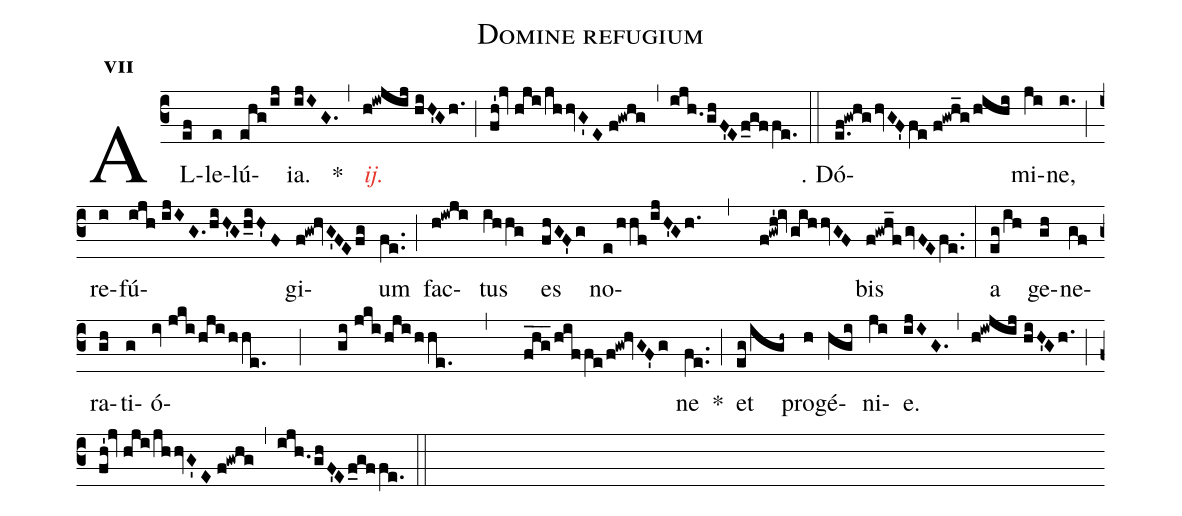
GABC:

name:Domine refugium;
mode:7;
office-part:Alleluia;
%%
(c3) AL(ef)le(e)lú(ehg/ij)ia.(ijIG.) *(,)
<c><i>ij.</i></c>(h!iwjij//hiH'Gh.) (;)
(fh'!jv//hji/jhhvG'E//f!gwhg) (,)
(ijh./ghF'E/f_gffe.) (::)
℣. Dó(e.f!gwhg/hvGF'fe//f!gwh_g/hihi)mi(ji)ne,(i.) (;)
re(i)fú(ijh//ijIG./hiH'G/h_iH'F)gi(f!gw!hvG'FE/fg)um(fe..) (;)
fac(h!iwji)tus(ihhg) es(fhGF'g) no(e/hhf/ijH'Gh. , f!gwh'!iv/gihhvGF)bis(f!gwh_f/gvFE/fe..) (:)
a(eg/ih) ge(gh)ne(gf)ra(gh)ti(g)ó(iv//jki/hji/hhe. ; gi//jki/hji/hhe. , fhg___/hiffe/f!gw!hvGF'g)ne(fe..) *(;)
et(eg/igh~) pro(h)gé(hgi)ni(ji)e.(ijIG.) (,)
(h!iwjij//hiH'Gh.) (;)
(fh'!jv//hji/jhhvG'E//f!gwhg) (,)
(ijh./ghF'E/f_gffe.) (::)
